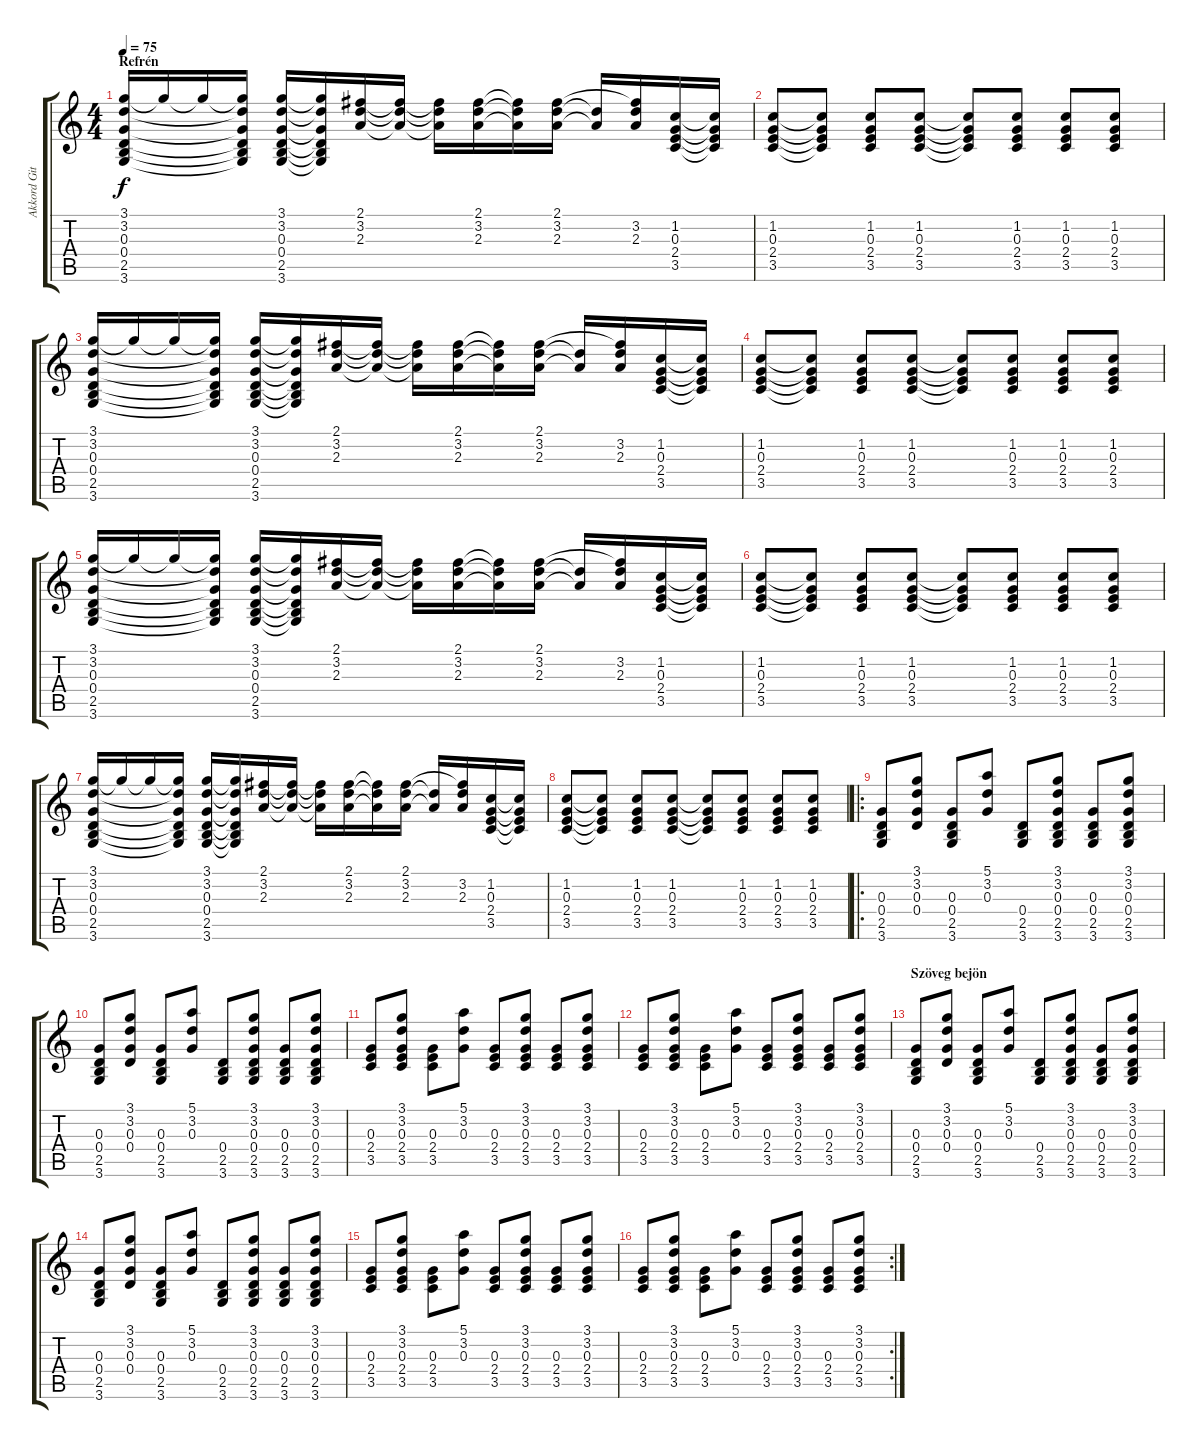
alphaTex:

\track ("Akkord Gitár" "Akkord Git") {instrument acousticguitarsteel}
\staff {score tabs}
\tuning (E4 B3 G3 D3 A2 E2) {hide}
\ts (4 4)
\section ("" "Refrén")
\tempo 75
\clef g2
\ks c
(3.1 3.2 0.3 0.4 2.5 3.6).16{dy f} 3.1{t}.16 3.1{t}.16 (3.1{t} 3.2{t} 0.3{t} 0.4{t} 2.5{t} 3.6{t}).16 (3.1 3.2 0.3 0.4 2.5 3.6).16 (3.1{t} 3.2{t} 0.3{t} 0.4{t} 2.5{t} 3.6{t}).16 (2.1 3.2 2.3).16 (2.1{t} 3.2{t} 2.3{t}).16 (2.1{t} 3.2{t} 2.3{t}).16 (2.1 3.2 2.3).16 (2.1{t} 3.2{t} 2.3{t}).16 (2.1 3.2 2.3).16 (3.2{t} 2.3{t}).16 (2.1{t} 3.2 2.3).16 (1.2 0.3 2.4 3.5).16 (1.2{t} 0.3{t} 2.4{t} 3.5{t}).16 |
(1.2 0.3 2.4 3.5).8 (1.2{t} 0.3{t} 2.4{t} 3.5{t}).8 (1.2 0.3 2.4 3.5).8 (1.2 0.3 2.4 3.5).8 (1.2{t} 0.3{t} 2.4{t} 3.5{t}).8 (1.2 0.3 2.4 3.5).8 (1.2 0.3 2.4 3.5).8 (1.2 0.3 2.4 3.5).8 |
(3.1 3.2 0.3 0.4 2.5 3.6).16 3.1{t}.16 3.1{t}.16 (3.1{t} 3.2{t} 0.3{t} 0.4{t} 2.5{t} 3.6{t}).16 (3.1 3.2 0.3 0.4 2.5 3.6).16 (3.1{t} 3.2{t} 0.3{t} 0.4{t} 2.5{t} 3.6{t}).16 (2.1 3.2 2.3).16 (2.1{t} 3.2{t} 2.3{t}).16 (2.1{t} 3.2{t} 2.3{t}).16 (2.1 3.2 2.3).16 (2.1{t} 3.2{t} 2.3{t}).16 (2.1 3.2 2.3).16 (3.2{t} 2.3{t}).16 (2.1{t} 3.2 2.3).16 (1.2 0.3 2.4 3.5).16 (1.2{t} 0.3{t} 2.4{t} 3.5{t}).16 |
(1.2 0.3 2.4 3.5).8 (1.2{t} 0.3{t} 2.4{t} 3.5{t}).8 (1.2 0.3 2.4 3.5).8 (1.2 0.3 2.4 3.5).8 (1.2{t} 0.3{t} 2.4{t} 3.5{t}).8 (1.2 0.3 2.4 3.5).8 (1.2 0.3 2.4 3.5).8 (1.2 0.3 2.4 3.5).8 |
(3.1 3.2 0.3 0.4 2.5 3.6).16 3.1{t}.16 3.1{t}.16 (3.1{t} 3.2{t} 0.3{t} 0.4{t} 2.5{t} 3.6{t}).16 (3.1 3.2 0.3 0.4 2.5 3.6).16 (3.1{t} 3.2{t} 0.3{t} 0.4{t} 2.5{t} 3.6{t}).16 (2.1 3.2 2.3).16 (2.1{t} 3.2{t} 2.3{t}).16 (2.1{t} 3.2{t} 2.3{t}).16 (2.1 3.2 2.3).16 (2.1{t} 3.2{t} 2.3{t}).16 (2.1 3.2 2.3).16 (3.2{t} 2.3{t}).16 (2.1{t} 3.2 2.3).16 (1.2 0.3 2.4 3.5).16 (1.2{t} 0.3{t} 2.4{t} 3.5{t}).16 |
(1.2 0.3 2.4 3.5).8 (1.2{t} 0.3{t} 2.4{t} 3.5{t}).8 (1.2 0.3 2.4 3.5).8 (1.2 0.3 2.4 3.5).8 (1.2{t} 0.3{t} 2.4{t} 3.5{t}).8 (1.2 0.3 2.4 3.5).8 (1.2 0.3 2.4 3.5).8 (1.2 0.3 2.4 3.5).8 |
(3.1 3.2 0.3 0.4 2.5 3.6).16 3.1{t}.16 3.1{t}.16 (3.1{t} 3.2{t} 0.3{t} 0.4{t} 2.5{t} 3.6{t}).16 (3.1 3.2 0.3 0.4 2.5 3.6).16 (3.1{t} 3.2{t} 0.3{t} 0.4{t} 2.5{t} 3.6{t}).16 (2.1 3.2 2.3).16 (2.1{t} 3.2{t} 2.3{t}).16 (2.1{t} 3.2{t} 2.3{t}).16 (2.1 3.2 2.3).16 (2.1{t} 3.2{t} 2.3{t}).16 (2.1 3.2 2.3).16 (3.2{t} 2.3{t}).16 (2.1{t} 3.2 2.3).16 (1.2 0.3 2.4 3.5).16 (1.2{t} 0.3{t} 2.4{t} 3.5{t}).16 |
(1.2 0.3 2.4 3.5).8 (1.2{t} 0.3{t} 2.4{t} 3.5{t}).8 (1.2 0.3 2.4 3.5).8 (1.2 0.3 2.4 3.5).8 (1.2{t} 0.3{t} 2.4{t} 3.5{t}).8 (1.2 0.3 2.4 3.5).8 (1.2 0.3 2.4 3.5).8 (1.2 0.3 2.4 3.5).8 |
\ro
(0.3 0.4 2.5 3.6).8 (3.1 3.2 0.3 0.4).8 (0.3 0.4 2.5 3.6).8 (5.1 3.2 0.3).8 (0.4 2.5 3.6).8 (3.1 3.2 0.3 0.4 2.5 3.6).8 (0.3 0.4 2.5 3.6).8 (3.1 3.2 0.3 0.4 2.5 3.6).8 |
(0.3 0.4 2.5 3.6).8 (3.1 3.2 0.3 0.4).8 (0.3 0.4 2.5 3.6).8 (5.1 3.2 0.3).8 (0.4 2.5 3.6).8 (3.1 3.2 0.3 0.4 2.5 3.6).8 (0.3 0.4 2.5 3.6).8 (3.1 3.2 0.3 0.4 2.5 3.6).8 |
(0.3 2.4 3.5).8 (3.1 3.2 0.3 2.4 3.5).8 (0.3 2.4 3.5).8 (5.1 3.2 0.3).8 (0.3 2.4 3.5).8 (3.1 3.2 0.3 2.4 3.5).8 (0.3 2.4 3.5).8 (3.1 3.2 0.3 2.4 3.5).8 |
(0.3 2.4 3.5).8 (3.1 3.2 0.3 2.4 3.5).8 (0.3 2.4 3.5).8 (5.1 3.2 0.3).8 (0.3 2.4 3.5).8 (3.1 3.2 0.3 2.4 3.5).8 (0.3 2.4 3.5).8 (3.1 3.2 0.3 2.4 3.5).8 |
\section ("" "Szöveg bejön")
(0.3 0.4 2.5 3.6).8 (3.1 3.2 0.3 0.4).8 (0.3 0.4 2.5 3.6).8 (5.1 3.2 0.3).8 (0.4 2.5 3.6).8 (3.1 3.2 0.3 0.4 2.5 3.6).8 (0.3 0.4 2.5 3.6).8 (3.1 3.2 0.3 0.4 2.5 3.6).8 |
(0.3 0.4 2.5 3.6).8 (3.1 3.2 0.3 0.4).8 (0.3 0.4 2.5 3.6).8 (5.1 3.2 0.3).8 (0.4 2.5 3.6).8 (3.1 3.2 0.3 0.4 2.5 3.6).8 (0.3 0.4 2.5 3.6).8 (3.1 3.2 0.3 0.4 2.5 3.6).8 |
(0.3 2.4 3.5).8 (3.1 3.2 0.3 2.4 3.5).8 (0.3 2.4 3.5).8 (5.1 3.2 0.3).8 (0.3 2.4 3.5).8 (3.1 3.2 0.3 2.4 3.5).8 (0.3 2.4 3.5).8 (3.1 3.2 0.3 2.4 3.5).8 |
\rc 2
(0.3 2.4 3.5).8 (3.1 3.2 0.3 2.4 3.5).8 (0.3 2.4 3.5).8 (5.1 3.2 0.3).8 (0.3 2.4 3.5).8 (3.1 3.2 0.3 2.4 3.5).8 (0.3 2.4 3.5).8 (3.1 3.2 0.3 2.4 3.5).8
